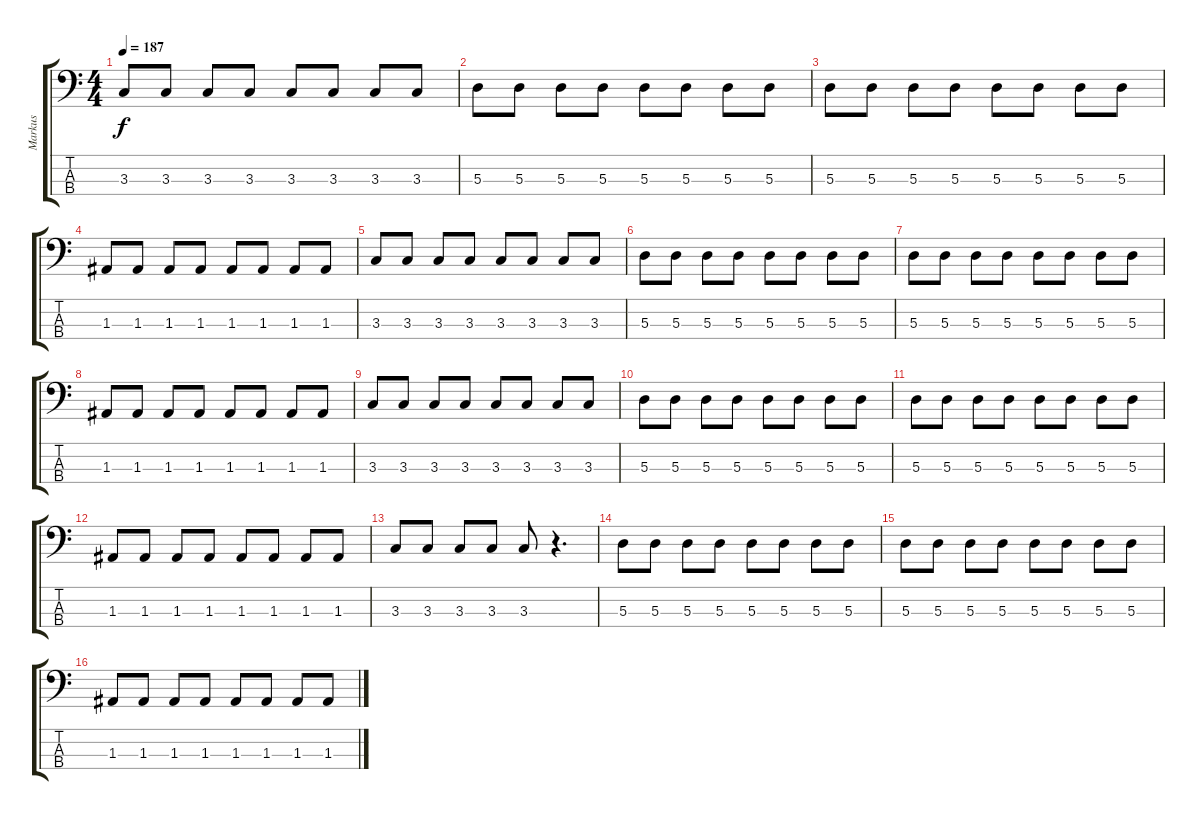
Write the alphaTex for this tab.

\track ("Markus" "Markus") {instrument electricbassfinger}
\staff {score tabs}
\tuning (G2 D2 A1 E1) {hide}
\ts (4 4)
\tempo 187
\clef f4
\ks c
3.3.8{dy f} 3.3.8 3.3.8 3.3.8 3.3.8 3.3.8 3.3.8 3.3.8 |
5.3.8 5.3.8 5.3.8 5.3.8 5.3.8 5.3.8 5.3.8 5.3.8 |
5.3.8 5.3.8 5.3.8 5.3.8 5.3.8 5.3.8 5.3.8 5.3.8 |
1.3.8 1.3.8 1.3.8 1.3.8 1.3.8 1.3.8 1.3.8 1.3.8 |
3.3.8 3.3.8 3.3.8 3.3.8 3.3.8 3.3.8 3.3.8 3.3.8 |
5.3.8 5.3.8 5.3.8 5.3.8 5.3.8 5.3.8 5.3.8 5.3.8 |
5.3.8 5.3.8 5.3.8 5.3.8 5.3.8 5.3.8 5.3.8 5.3.8 |
1.3.8 1.3.8 1.3.8 1.3.8 1.3.8 1.3.8 1.3.8 1.3.8 |
3.3.8 3.3.8 3.3.8 3.3.8 3.3.8 3.3.8 3.3.8 3.3.8 |
5.3.8 5.3.8 5.3.8 5.3.8 5.3.8 5.3.8 5.3.8 5.3.8 |
5.3.8 5.3.8 5.3.8 5.3.8 5.3.8 5.3.8 5.3.8 5.3.8 |
1.3.8 1.3.8 1.3.8 1.3.8 1.3.8 1.3.8 1.3.8 1.3.8 |
3.3.8 3.3.8 3.3.8 3.3.8 3.3.8 r.4{d} |
5.3.8 5.3.8 5.3.8 5.3.8 5.3.8 5.3.8 5.3.8 5.3.8 |
5.3.8 5.3.8 5.3.8 5.3.8 5.3.8 5.3.8 5.3.8 5.3.8 |
1.3.8 1.3.8 1.3.8 1.3.8 1.3.8 1.3.8 1.3.8 1.3.8
